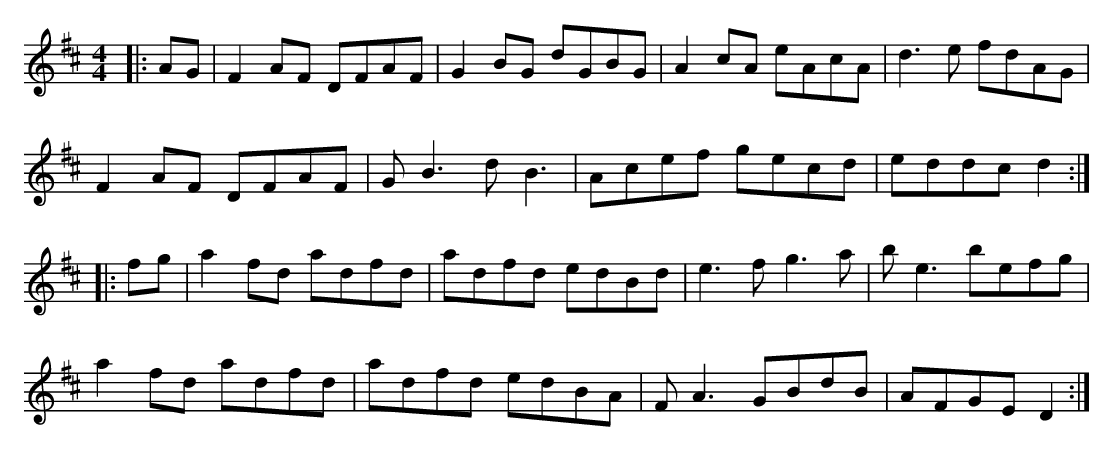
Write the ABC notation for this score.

X:1
M:4/4
K:D
|:AG|F2AF DFAF|G2BG dGBG|A2cA eAcA|d3e fdAG|
F2AF DFAF|G B3 d B3|Acef gecd|eddc d2:|
|:fg|a2fd adfd|adfd edBd|e3f g3a|b e3 befg|
a2fd adfd|adfd edBA|F A3 GBdB|AFGE D2:|
